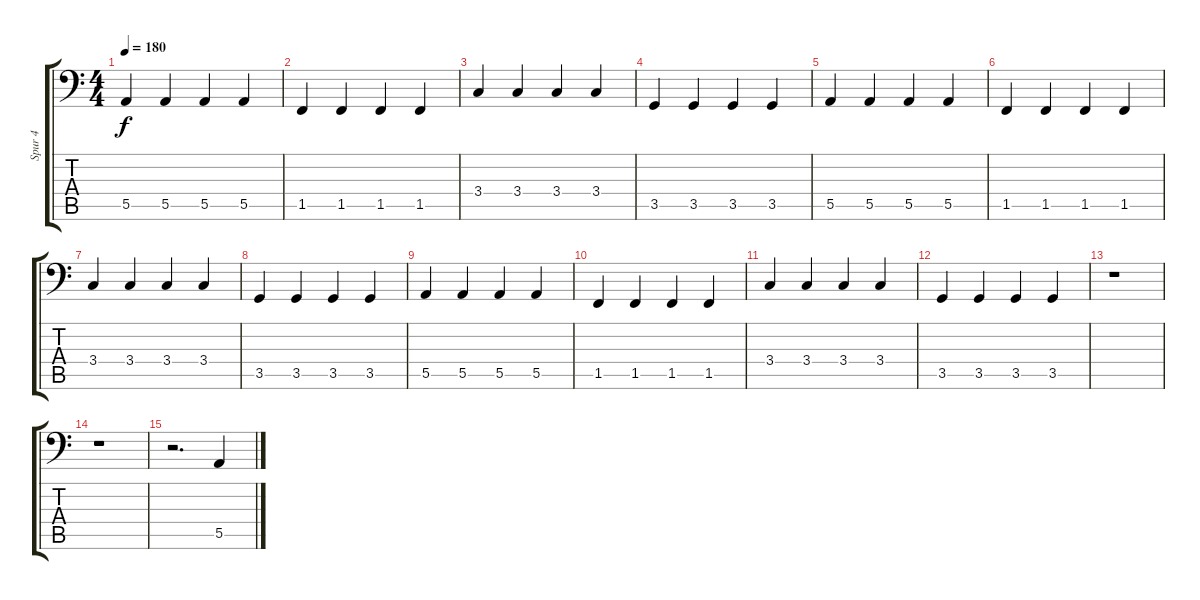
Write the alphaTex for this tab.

\track ("Spur 4" "Spur 4") {instrument electricbassfinger}
\staff {score tabs}
\tuning (C3 G2 D2 A1 E1 B0) {hide}
\ts (4 4)
\tempo 180
\clef f4
\ks c
5.5.4{dy f} 5.5.4 5.5.4 5.5.4 |
1.5.4 1.5.4 1.5.4 1.5.4 |
3.4.4 3.4.4 3.4.4 3.4.4 |
3.5.4 3.5.4 3.5.4 3.5.4 |
5.5.4 5.5.4 5.5.4 5.5.4 |
1.5.4 1.5.4 1.5.4 1.5.4 |
3.4.4 3.4.4 3.4.4 3.4.4 |
3.5.4 3.5.4 3.5.4 3.5.4 |
5.5.4 5.5.4 5.5.4 5.5.4 |
1.5.4 1.5.4 1.5.4 1.5.4 |
3.4.4 3.4.4 3.4.4 3.4.4 |
3.5.4 3.5.4 3.5.4 3.5.4 |
r.1 |
r.1 |
r.2{d} 5.5.4
